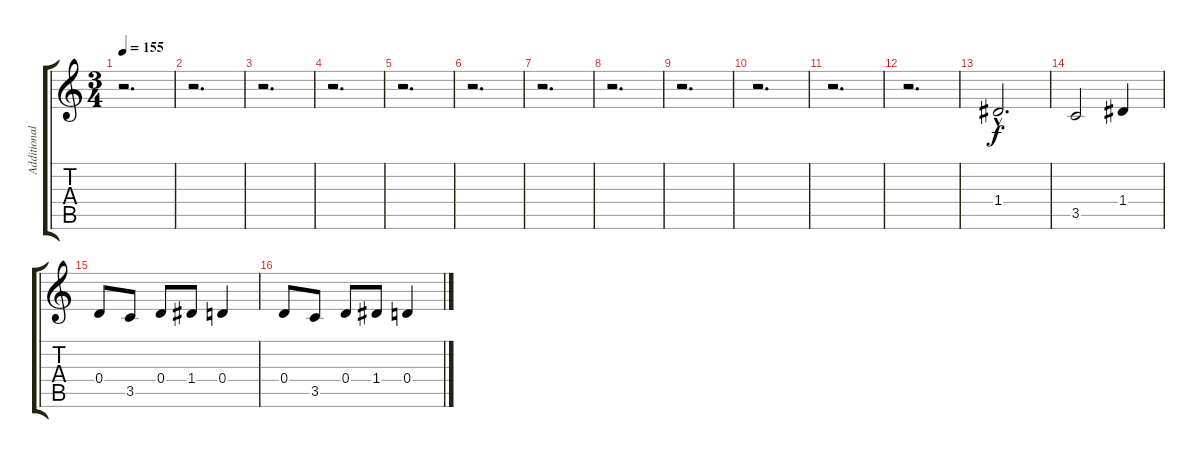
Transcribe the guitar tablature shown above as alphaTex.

\track ("Additional Guitar" "Additional") {instrument distortionguitar}
\staff {score tabs}
\tuning (E4 B3 G3 D3 A2 E2) {hide}
\ts (3 4)
\tempo 155
\clef g2
\ks c
r.2{d dy f} |
r.2{d} |
r.2{d} |
r.2{d} |
r.2{d} |
r.2{d} |
r.2{d} |
r.2{d} |
r.2{d} |
r.2{d} |
r.2{d} |
r.2{d} |
1.4{hac}.2{d} |
3.5.2 1.4.4 |
0.4.8 3.5.8 0.4.8 1.4.8 0.4.4 |
0.4.8 3.5.8 0.4.8 1.4.8 0.4.4
